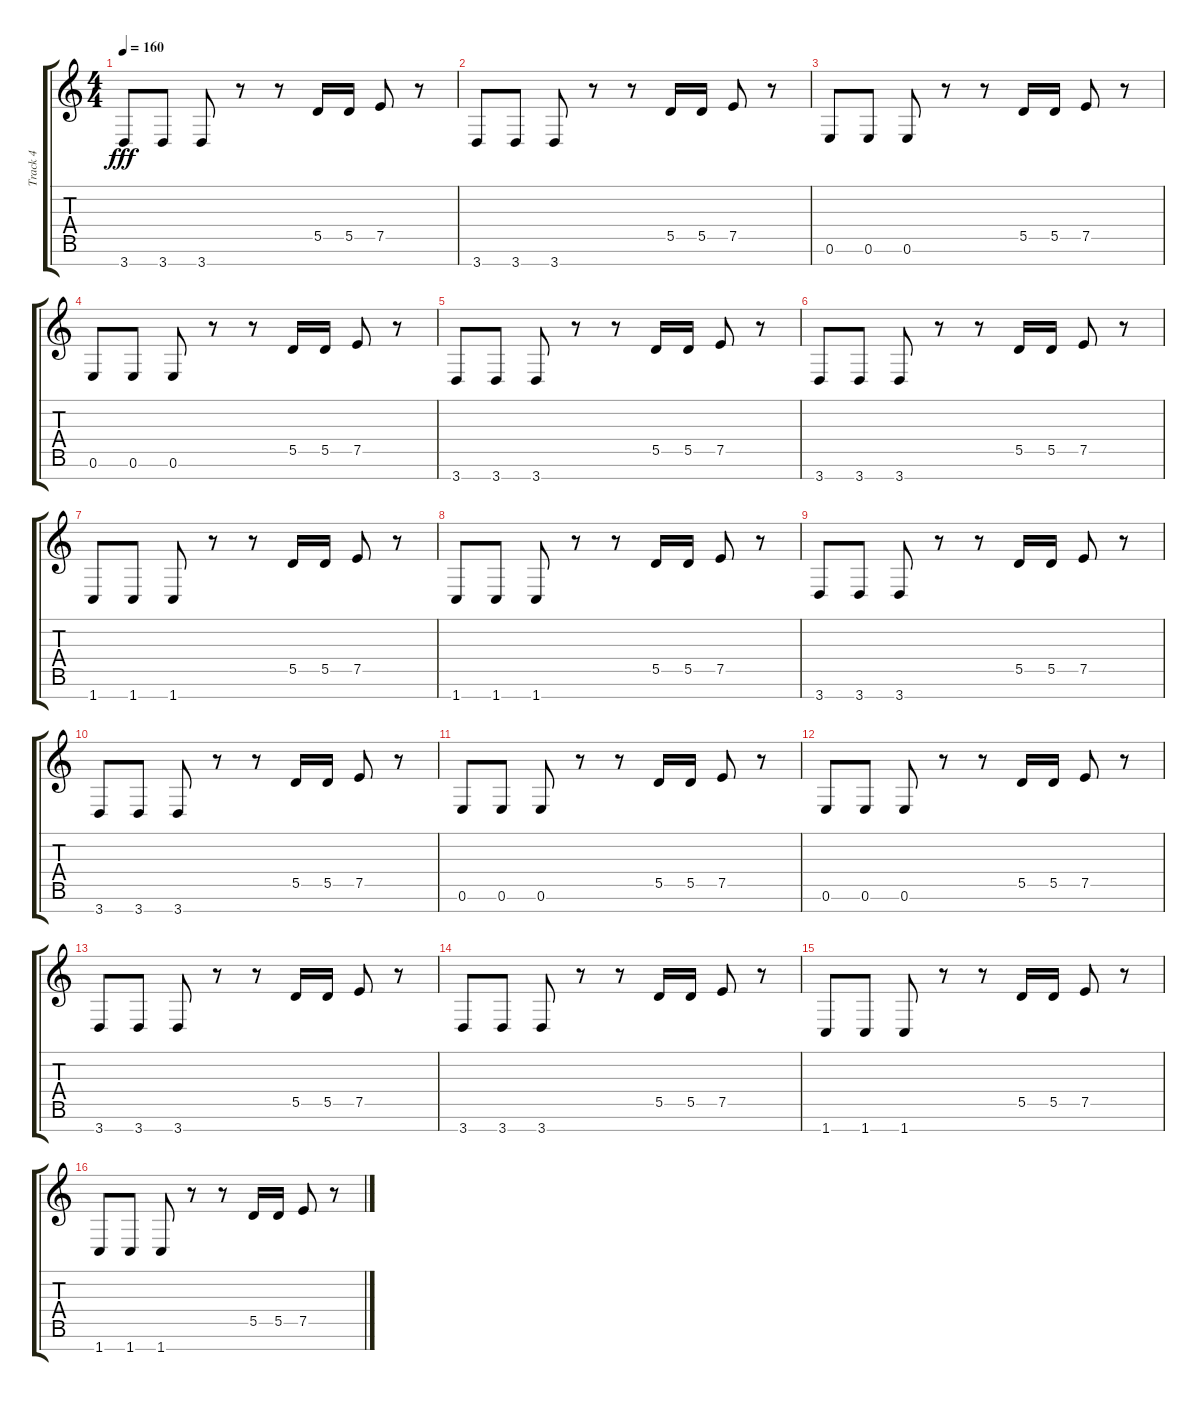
\track ("Track 4" "Track 4") {instrument electricbassfinger}
\staff {score tabs}
\tuning (E4 B3 G3 D3 A2 E2 B1) {hide}
\ts (4 4)
\tempo 160
\clef g2
\ks c
3.7.8{dy fff} 3.7.8 3.7.8 r.8 r.8 5.5.16 5.5.16 7.5.8 r.8 |
3.7.8 3.7.8 3.7.8 r.8 r.8 5.5.16 5.5.16 7.5.8 r.8 |
0.6.8 0.6.8 0.6.8 r.8 r.8 5.5.16 5.5.16 7.5.8 r.8 |
0.6.8 0.6.8 0.6.8 r.8 r.8 5.5.16 5.5.16 7.5.8 r.8 |
3.7.8 3.7.8 3.7.8 r.8 r.8 5.5.16 5.5.16 7.5.8 r.8 |
3.7.8 3.7.8 3.7.8 r.8 r.8 5.5.16 5.5.16 7.5.8 r.8 |
1.7.8 1.7.8 1.7.8 r.8 r.8 5.5.16 5.5.16 7.5.8 r.8 |
1.7.8 1.7.8 1.7.8 r.8 r.8 5.5.16 5.5.16 7.5.8 r.8 |
3.7.8 3.7.8 3.7.8 r.8 r.8 5.5.16 5.5.16 7.5.8 r.8 |
3.7.8 3.7.8 3.7.8 r.8 r.8 5.5.16 5.5.16 7.5.8 r.8 |
0.6.8 0.6.8 0.6.8 r.8 r.8 5.5.16 5.5.16 7.5.8 r.8 |
0.6.8 0.6.8 0.6.8 r.8 r.8 5.5.16 5.5.16 7.5.8 r.8 |
3.7.8 3.7.8 3.7.8 r.8 r.8 5.5.16 5.5.16 7.5.8 r.8 |
3.7.8 3.7.8 3.7.8 r.8 r.8 5.5.16 5.5.16 7.5.8 r.8 |
1.7.8 1.7.8 1.7.8 r.8 r.8 5.5.16 5.5.16 7.5.8 r.8 |
1.7.8 1.7.8 1.7.8 r.8 r.8 5.5.16 5.5.16 7.5.8 r.8
